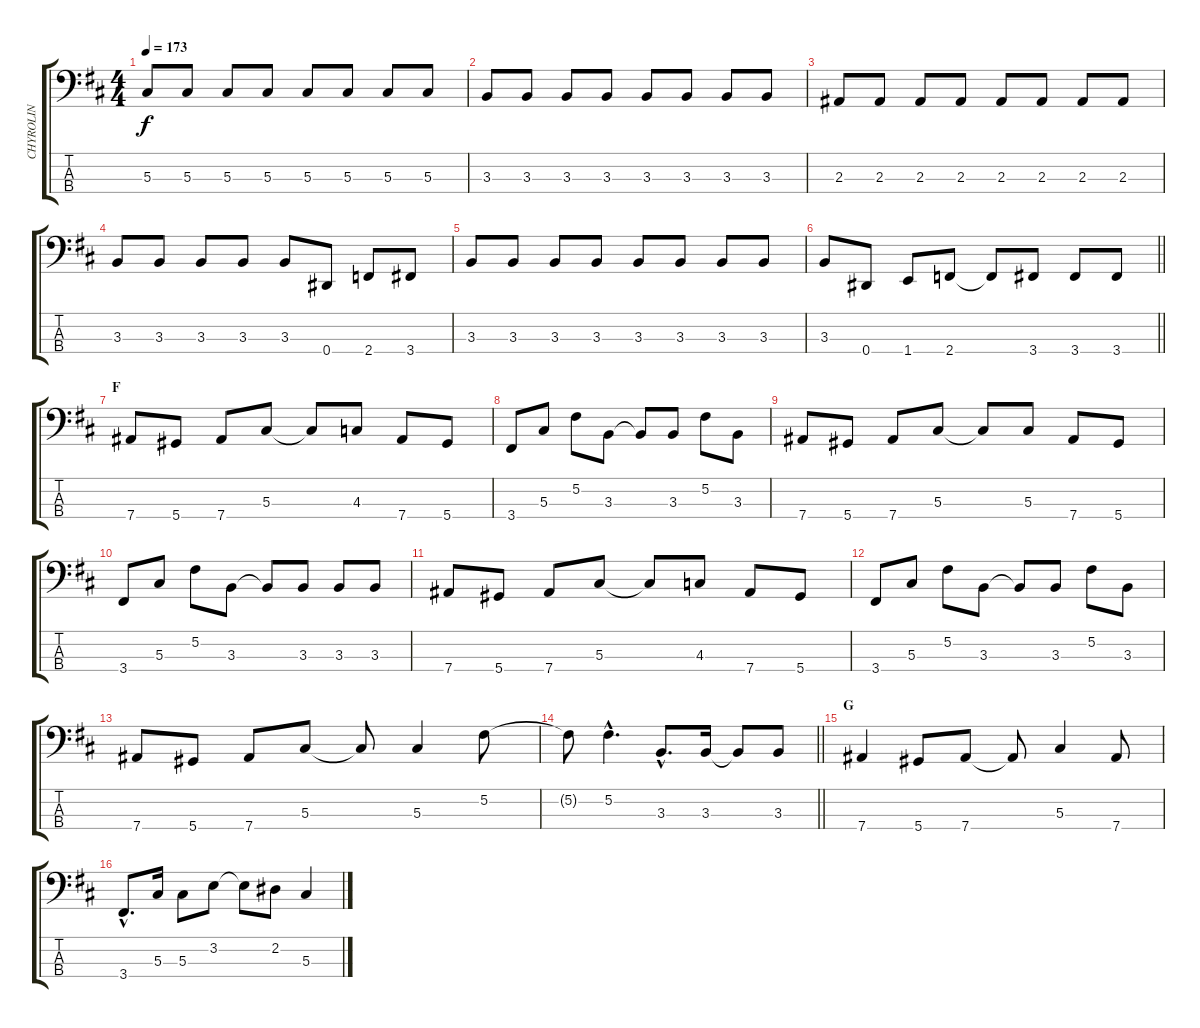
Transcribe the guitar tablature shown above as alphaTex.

\track ("CHYROLIN" "CHYROLIN") {instrument electricbassfinger}
\staff {score tabs}
\tuning (Gb2 Db2 Ab1 Eb1) {hide}
\ts (4 4)
\tempo 173
\clef f4
\ks bminor
5.3.8{dy f} 5.3.8 5.3.8 5.3.8 5.3.8 5.3.8 5.3.8 5.3.8 |
3.3.8 3.3.8 3.3.8 3.3.8 3.3.8 3.3.8 3.3.8 3.3.8 |
2.3.8 2.3.8 2.3.8 2.3.8 2.3.8 2.3.8 2.3.8 2.3.8 |
3.3.8 3.3.8 3.3.8 3.3.8 3.3.8 0.4.8 2.4.8 3.4.8 |
3.3.8 3.3.8 3.3.8 3.3.8 3.3.8 3.3.8 3.3.8 3.3.8 |
\barLineRight lightlight
3.3.8 0.4.8 1.4.8 2.4.8 2.4{t}.8 3.4.8 3.4.8 3.4.8 |
\section ("" "F")
7.4.8 5.4.8 7.4.8 5.3.8 5.3{t}.8 4.3.8 7.4.8 5.4.8 |
3.4.8 5.3.8 5.2.8 3.3.8 3.3{t}.8 3.3.8 5.2.8 3.3.8 |
7.4.8 5.4.8 7.4.8 5.3.8 5.3{t}.8 5.3.8 7.4.8 5.4.8 |
3.4.8 5.3.8 5.2.8 3.3.8 3.3{t}.8 3.3.8 3.3.8 3.3.8 |
7.4.8 5.4.8 7.4.8 5.3.8 5.3{t}.8 4.3.8 7.4.8 5.4.8 |
3.4.8 5.3.8 5.2.8 3.3.8 3.3{t}.8 3.3.8 5.2.8 3.3.8 |
7.4.8 5.4.8 7.4.8 5.3.8 5.3{t}.8 5.3.4 5.2.8 |
\barLineRight lightlight
5.2{t}.8 5.2{hac}.4{d} 3.3{hac}.8{d} 3.3.16 3.3{t}.8 3.3.8 |
\section ("" "G")
7.4.4 5.4.8 7.4.8 7.4{t}.8 5.3.4 7.4.8 |
3.4{hac}.8{d} 5.3.16 5.3.8 3.2.8 3.2{t}.8 2.2.8 5.3.4
